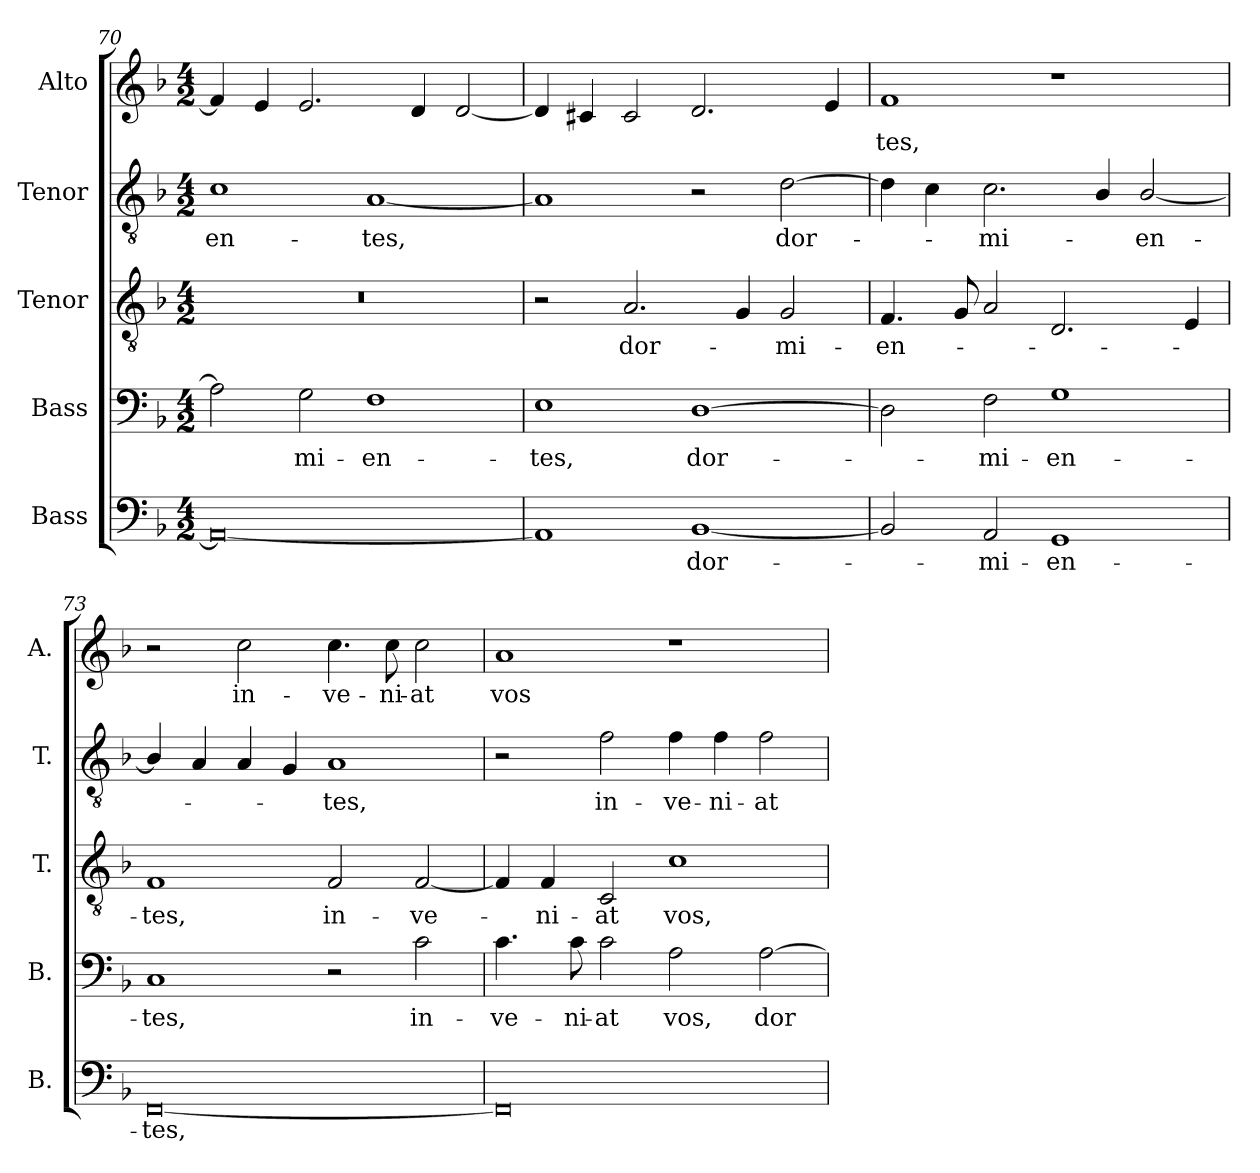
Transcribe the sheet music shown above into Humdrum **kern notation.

**kern	**text	**kern	**text	**kern	**text	**kern	**text	**kern	**text
*part5	*part5	*part4	*part4	*part3	*part3	*part2	*part2	*part1	*part1
*staff5	*staff5	*staff4	*staff4	*staff3	*staff3	*staff2	*staff2	*staff1	*staff1
*I"Bass	*	*I"Bass	*	*I"Tenor	*	*I"Tenor	*	*I"Alto	*
*I'B.	*	*I'B.	*	*I'T.	*	*I'T.	*	*I'A.	*
*clefF4	*	*clefF4	*	*clefGv2	*	*clefGv2	*	*clefG2	*
*	*	*	*	*ITrd7c12	*	*ITrd7c12	*	*	*
*k[b-]	*	*k[b-]	*	*k[b-]	*	*k[b-]	*	*k[b-]	*
*F:	*	*F:	*	*F:	*	*F:	*	*F:	*
*M4/2	*	*M4/2	*	*M4/2	*	*M4/2	*	*M4/2	*
=70	=70	=70	=70	=70	=70	=70	=70	=70	=70
!	!	!	!	!LO:N:vis=1	!	!	!	!	!
!	!	!	!	!	!	!	!LO:LY:b:color=#000000	!	!
0AAi_	.	2Ai\]	.	0r	.	1Ci	-en-	4fi/]	.
.	.	.	.	.	.	.	.	4ei/	.
!	!	!	!LO:LY:b:color=#000000	!	!	!	!	!	!
.	.	2Gi\	-mi-	.	.	.	.	2.ei/	.
!	!	!	!LO:LY:b:color=#000000	!	!	!	!	!	!
!	!	!	!	!	!	!	!LO:LY:b:color=#000000	!	!
.	.	1Fi	-en-	.	.	[1AAi	-tes,	.	.
.	.	.	.	.	.	.	.	4di/	.
.	.	.	.	.	.	.	.	[2di/	.
=71	=71	=71	=71	=71	=71	=71	=71	=71	=71
!	!	!	!LO:LY:b:color=#000000	!	!	!	!	!	!
1AAi]	.	1Ei	-tes,	2r	.	1AAi]	.	4di/]	.
.	.	.	.	.	.	.	.	4c#Xi/	.
!	!	!	!	!	!LO:LY:b:color=#000000	!	!	!	!
.	.	.	.	2.AAi/	dor-	.	.	2c#i/	.
!	!LO:LY:b:color=#000000	!	!	!	!	!	!	!	!
!	!	!	!LO:LY:b:color=#000000	!	!	!	!	!	!
[1BB-i	dor-	[1Di	dor-	.	.	2r	.	2.di/	.
.	.	.	.	4GGi/	.	.	.	.	.
!	!	!	!	!	!LO:LY:b:color=#000000	!	!	!	!
!	!	!	!	!	!	!	!LO:LY:b:color=#000000	!	!
.	.	.	.	2GGi/	-mi-	[2Di\	dor-	.	.
.	.	.	.	.	.	.	.	4ei/	.
=72	=72	=72	=72	=72	=72	=72	=72	=72	=72
!	!	!	!	!	!LO:LY:b:color=#000000	!	!	!	!
!	!	!	!	!	!	!	!	!	!LO:LY:b:color=#000000
2BB-i/]	.	2Di\]	.	4.FFi/	-en-	4Di\]	.	1fi	-tes,
.	.	.	.	.	.	4Ci\	.	.	.
.	.	.	.	8GGi/	.	.	.	.	.
!	!LO:LY:b:color=#000000	!	!	!	!	!	!	!	!
!	!	!	!LO:LY:b:color=#000000	!	!	!	!	!	!
!	!	!	!	!	!	!	!LO:LY:b:color=#000000	!	!
2AAi/	-mi-	2Fi\	-mi-	2AAi/	.	2.Ci\	-mi-	.	.
!	!LO:LY:b:color=#000000	!	!	!	!	!	!	!	!
!	!	!	!LO:LY:b:color=#000000	!	!	!	!	!	!
1GGi	-en-	1Gi	-en-	2.DDi/	.	.	.	1r	.
.	.	.	.	.	.	4BB-i/	.	.	.
!	!	!	!	!	!	!	!LO:LY:b:color=#000000	!	!
.	.	.	.	.	.	[2BB-i/	-en-	.	.
.	.	.	.	4EEi/	.	.	.	.	.
=73	=73	=73	=73	=73	=73	=73	=73	=73	=73
!	!LO:LY:b:color=#000000	!	!	!	!	!	!	!	!
!	!	!	!LO:LY:b:color=#000000	!	!	!	!	!	!
!	!	!	!	!	!LO:LY:b:color=#000000	!	!	!	!
[0FFi	-tes,	1Ci	-tes,	1FFi	-tes,	4BB-i/]	.	2r	.
.	.	.	.	.	.	4AAi/	.	.	.
!	!	!	!	!	!	!	!	!	!LO:LY:b:color=#000000
.	.	.	.	.	.	4AAi/	.	2cci\	in-
.	.	.	.	.	.	4GGi/	.	.	.
!	!	!	!	!	!LO:LY:b:color=#000000	!	!	!	!
!	!	!	!	!	!	!	!LO:LY:b:color=#000000	!	!
!	!	!	!	!	!	!	!	!	!LO:LY:b:color=#000000
.	.	2r	.	2FFi/	in-	1AAi	-tes,	4.cci\	-ve-
!	!	!	!	!	!	!	!	!	!LO:LY:b:color=#000000
.	.	.	.	.	.	.	.	8cci\	-ni-
!	!	!	!LO:LY:b:color=#000000	!	!	!	!	!	!
!	!	!	!	!	!LO:LY:b:color=#000000	!	!	!	!
!	!	!	!	!	!	!	!	!	!LO:LY:b:color=#000000
.	.	2ci\	in-	[2FFi/	-ve-	.	.	2cci\	-at
!!LO:LB:g=z
=74	=74	=74	=74	=74	=74	=74	=74	=74	=74
!	!	!	!LO:LY:b:color=#000000	!	!	!	!	!	!
!	!	!	!	!	!	!	!	!	!LO:LY:b:color=#000000
0FFi]	.	4.ci\	-ve-	4FFi/]	.	2r	.	1ai	vos
!	!	!	!	!	!LO:LY:b:color=#000000	!	!	!	!
.	.	.	.	4FFi/	-ni-	.	.	.	.
!	!	!	!LO:LY:b:color=#000000	!	!	!	!	!	!
.	.	8ci\	-ni-	.	.	.	.	.	.
!	!	!	!LO:LY:b:color=#000000	!	!	!	!	!	!
!	!	!	!	!	!LO:LY:b:color=#000000	!	!	!	!
!	!	!	!	!	!	!	!LO:LY:b:color=#000000	!	!
.	.	2ci\	-at	2CCi/	-at	2Fi\	in-	.	.
!	!	!	!LO:LY:b:color=#000000	!	!	!	!	!	!
!	!	!	!	!	!LO:LY:b:color=#000000	!	!	!	!
!	!	!	!	!	!	!	!LO:LY:b:color=#000000	!	!
.	.	2Ai\	vos,	1Ci	vos,	4Fi\	-ve-	1r	.
!	!	!	!	!	!	!	!LO:LY:b:color=#000000	!	!
.	.	.	.	.	.	4Fi\	-ni-	.	.
!	!	!	!LO:LY:b:color=#000000	!	!	!	!	!	!
!	!	!	!	!	!	!	!LO:LY:b:color=#000000	!	!
.	.	[2Ai\	dor-	.	.	2Fi\	-at	.	.
=	=	=	=	=	=	=	=	=	=
*-	*-	*-	*-	*-	*-	*-	*-	*-	*-
